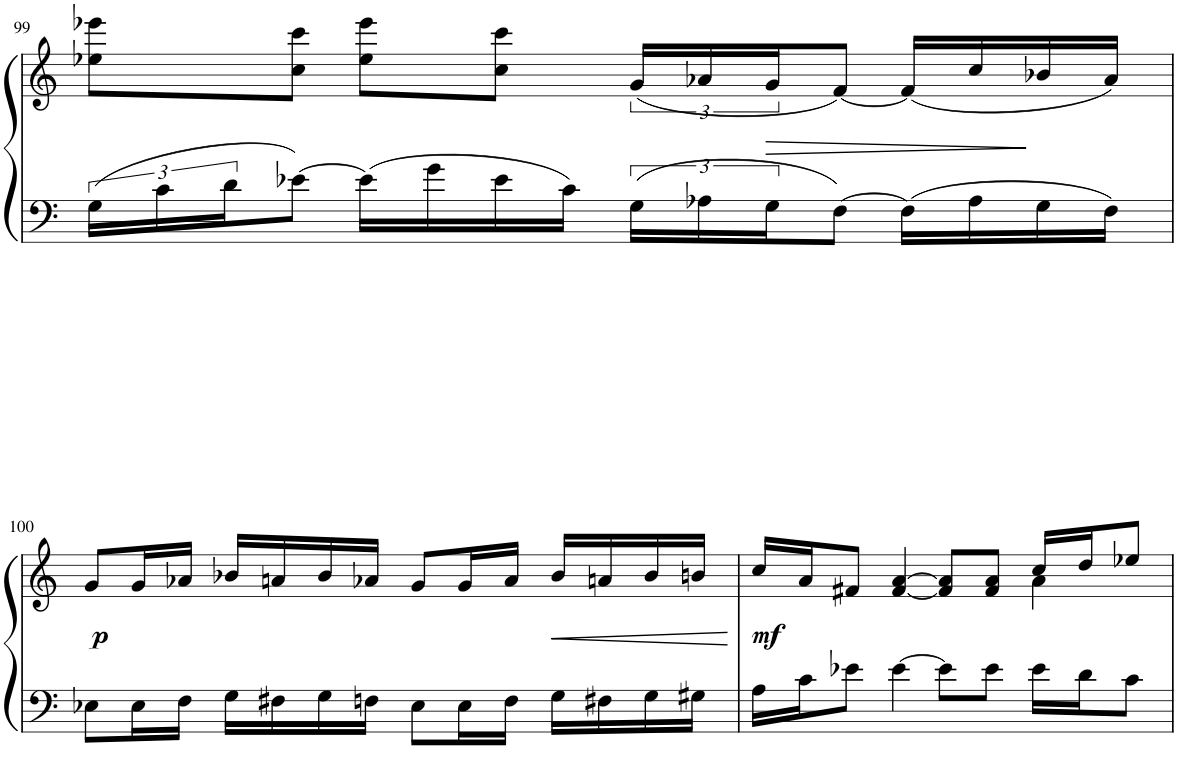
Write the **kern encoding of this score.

**kern	**kern	**dynam
*part1	*part1	*part1
*staff2	*staff1	*staff1/2
*I"Piano	*	*
*I'Pno.	*	*
!!LO:PB:g=z
*clefF4	*clefG2	*
*k[]	*k[]	*
*M4/4	*M4/4	*
=99	=99	=99
24G\LL	8ee-X\ 8eee-X\L	.
24c\	.	.
24d\J	.	.
[8e-X\J	8cc\ 8ccc\J	.
16e-\LL]	8ee-\ 8eee-\L	.
16g\	.	.
16e-\	8cc\ 8ccc\J	.
16c\JJ	.	.
24G\LL	(24g/LL	.
24A-X\	24a-X/	.
!	!	!LO:HP:b
24G\J	24g/J	>
[8F\J	[8f/J)	.
16F\LL]	(16f/LL]	.
16A-\	16cc/	.
16G\	16b-X/	]
16F\JJ	16a-/JJ)	.
!!LO:LB:g=z
=100	=100	=100
!	!	!LO:DY:b
8E-X\L	8g/L	p
16E-\L	16g/L	.
16F\JJ	16a-X/JJ	.
16G\LL	16b-X/LL	.
16F#X\	16an/	.
16G\	16b-/	.
16Fn\JJ	16a-X/JJ	.
8E-\L	8g/L	.
16E-\L	16g/L	.
16F\JJ	16a-/JJ	.
!	!	!LO:HP:b
16G\LL	16b-/LL	<
16F#X\	16an/	.
16G\	16b-/	.
16G#X\JJ	16bn/JJ	.
.	.	[
=101	=101	=101
*	*^	*
!	!	!	!LO:DY:b
16A\LL	16cc/LL	4ryy	mf
16c\J	16a/J	.	.
8e-X\J	8f#X/J	.	.
[4e-\	[4f#/ [4a/	4ryy	.
8e-\L]	8f#/] 8a/]L	4ryy	.
8e-\J	8f#/ 8a/J	.	.
16e-\LL	16cc/LL	4a\	.
16d\J	16dd/J	.	.
8c\J	8ee-X/J	.	.
*	*v	*v	*
=	=	=
*-	*-	*-
